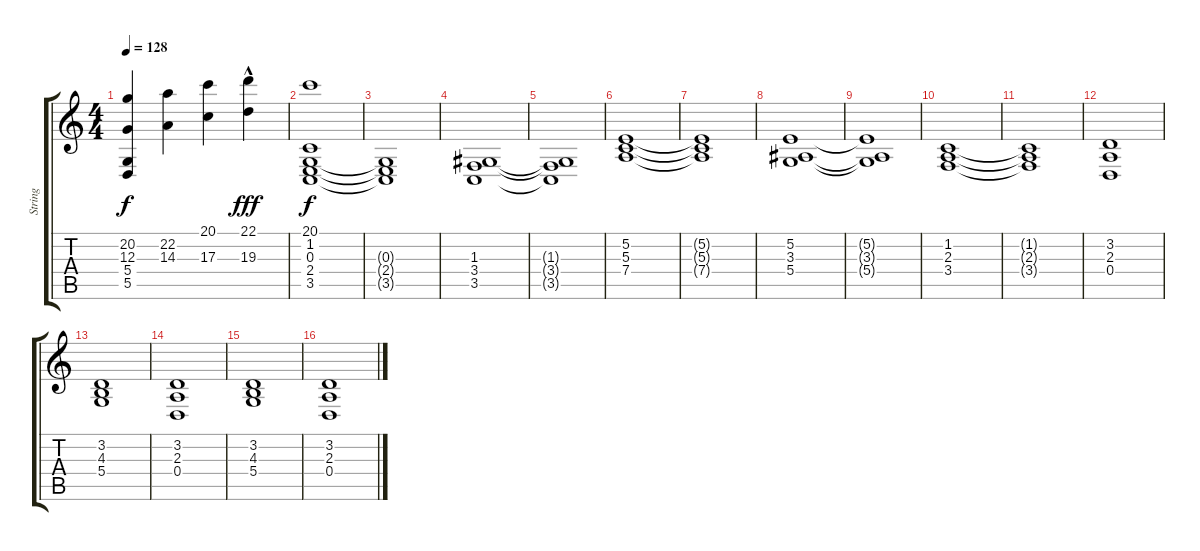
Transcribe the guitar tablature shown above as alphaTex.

\track ("String" "String") {instrument stringensemble2}
\staff {score tabs}
\tuning (E4 B3 G3 D3 A2 E2) {hide}
\ts (4 4)
\tempo 128
\clef g2
\ks c
(20.2 12.3 5.4 5.5).4{dy f} (22.2 14.3).4 (20.1 17.3).4 (22.1{hac} 19.3).4{dy fff} |
(20.1 1.2 0.3 2.4 3.5).1{dy f} |
(0.3{t} 2.4{t} 3.5{t}).1 |
(1.3 3.4 3.5).1{volume 11} |
(1.3{t} 3.4{t} 3.5{t}).1 |
(5.2 5.3 7.4).1 |
(5.2{t} 5.3{t} 7.4{t}).1 |
(5.2 3.3 5.4).1 |
(5.2{t} 3.3{t} 5.4{t}).1 |
(1.2 2.3 3.4).1 |
(1.2{t} 2.3{t} 3.4{t}).1 |
(3.2 2.3 0.4).1 |
(3.2 4.3 5.4).1 |
(3.2 2.3 0.4).1 |
(3.2 4.3 5.4).1 |
(3.2 2.3 0.4).1
